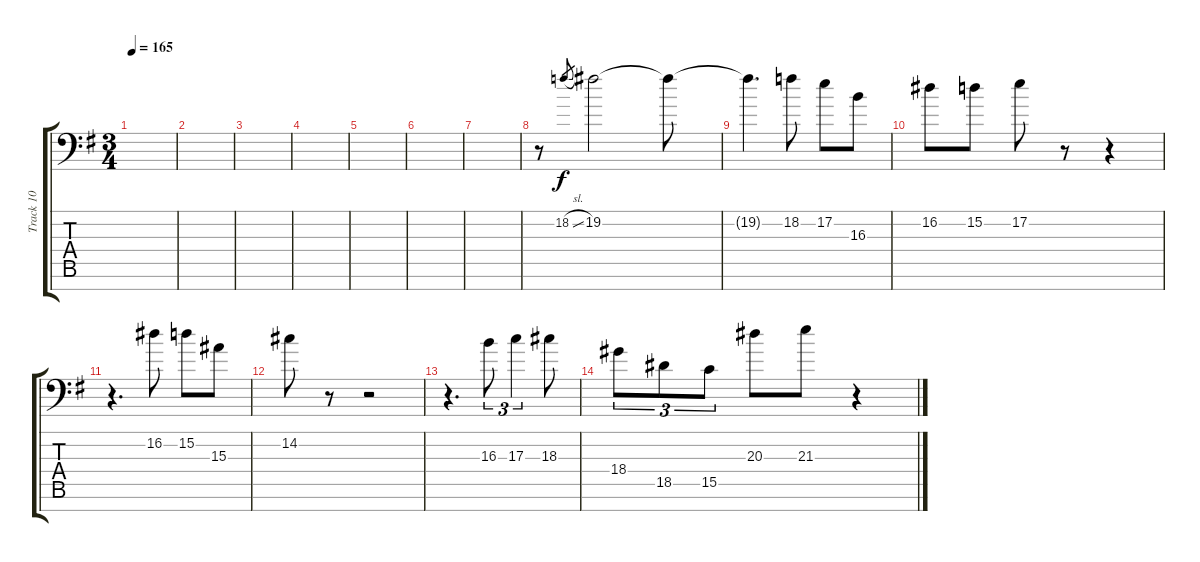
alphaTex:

\track ("Track 10" "Track 10") {instrument trumpet}
\staff {score tabs}
\tuning (E4 B3 G3 D3 A2 E2 C-1) {hide}
\ts (3 4)
\tempo 165
\clef f4
\ks g
|
|
|
|
|
|
|
r.8 18.2{sl}.8{gr} 19.2.2 19.2{t}.8 |
19.2{t}.4{d} 18.2.8 17.2.8 16.3.8 |
16.2.8 15.2.8 17.2.8 r.8 r.4 |
r.4{d} 16.2.8 15.2.8 15.3.8 |
14.2.8 r.8 r.2 |
r.4{d} 16.3.8{tu (3 2)} 17.3.4{tu (3 2)} 18.3.8 |
18.4.8{tu (3 2)} 18.5.8{tu (3 2)} 15.5.8{tu (3 2)} 20.3.8 21.3.8 r.4
